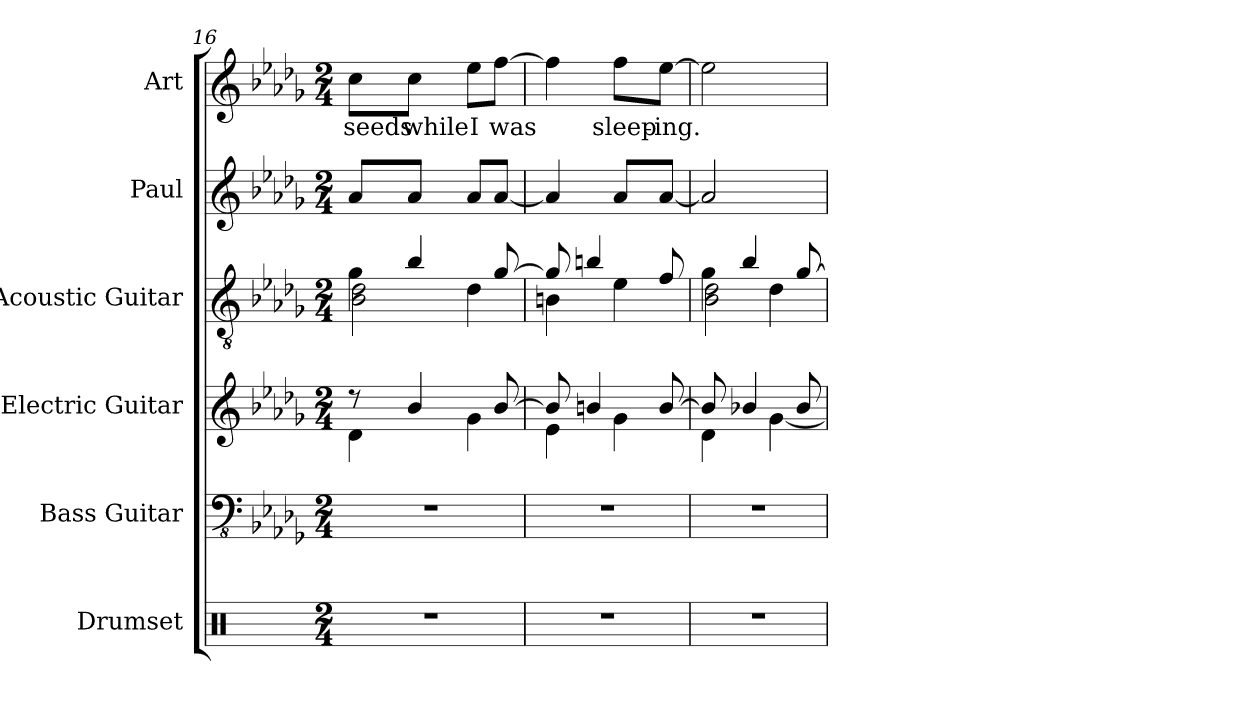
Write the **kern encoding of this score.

**kern	**kern	**kern	**kern	**kern	**kern	**text
*part6	*part5	*part4	*part3	*part2	*part1	*part1
*staff6	*staff5	*staff4	*staff3	*staff2	*staff1	*staff1
*I"Drumset	*I"Bass Guitar	*I"Electric Guitar	*I"Acoustic Guitar	*I"Paul	*I"Art	*
*I'Drs.	*I'B. Guit.	*I'El. Guit.	*I'Ac. Guit.	*I'Paul	*I'Art	*
!!LO:LB:g=z
*clefX	*clefFv4	*clefG2	*clefGv2	*clefG2	*clefG2	*
*	*	*	*	*ITrd1c2	*ITrd1c2	*
*k[]	*k[b-e-a-d-g-]	*k[b-e-a-d-g-]	*k[b-e-a-d-g-]	*k[b-e-a-d-g-c-f-]	*k[b-e-a-d-g-c-f-]	*
*M2/4	*M2/4	*M2/4	*M2/4	*M2/4	*M2/4	*
=16	=16	=16	=16	=16	=16	=16
*	*	*^	*^	*	*	*
*	*	*	*	*	*^	*	*	*
2r	2r	8r	4d-\	8rfyy	4g-\	2B-\ 2d-\	8g-/L	8b-\L	seeds
.	.	4b-/	.	4b-/	.	.	8g-/J	8b-\J	while
.	.	.	4g-\	.	4d-\	.	8g-/L	8dd-\L	I
.	.	[8b-/	.	[8g-/	.	.	[8g-/J	[8ee-\J	was
*	*	*	*	*	*v	*v	*	*	*
=17	=17	=17	=17	=17	=17	=17	=17	=17
2r	2r	8b-/]	4e-\	8g-/]	4Bn\	4g-/]	4ee-\]	.
.	.	4bn/	.	4bn/	.	.	.	.
.	.	.	4g-\	.	4e-\	8g-/L	8ee-\L	sleep-
.	.	[8b/	.	8f/	.	[8g-/J	[8dd-\J	-ing.
=18	=18	=18	=18	=18	=18	=18	=18	=18
*	*	*	*	*	*^	*	*	*
2r	2r	8b/]	4d-\	8rfyy	4g-\	2B-\ 2d-\	2g-/]	2dd-\]	.
.	.	4b-X/	.	4b-/	.	.	.	.	.
.	.	.	[4g-\	.	4d-\	.	.	.	.
.	.	8b-/	.	[8g-/	.	.	.	.	.
*	*	*v	*v	*	*	*	*	*	*
*	*	*	*v	*v	*v	*	*	*
=	=	=	=	=	=	=
*-	*-	*-	*-	*-	*-	*-
